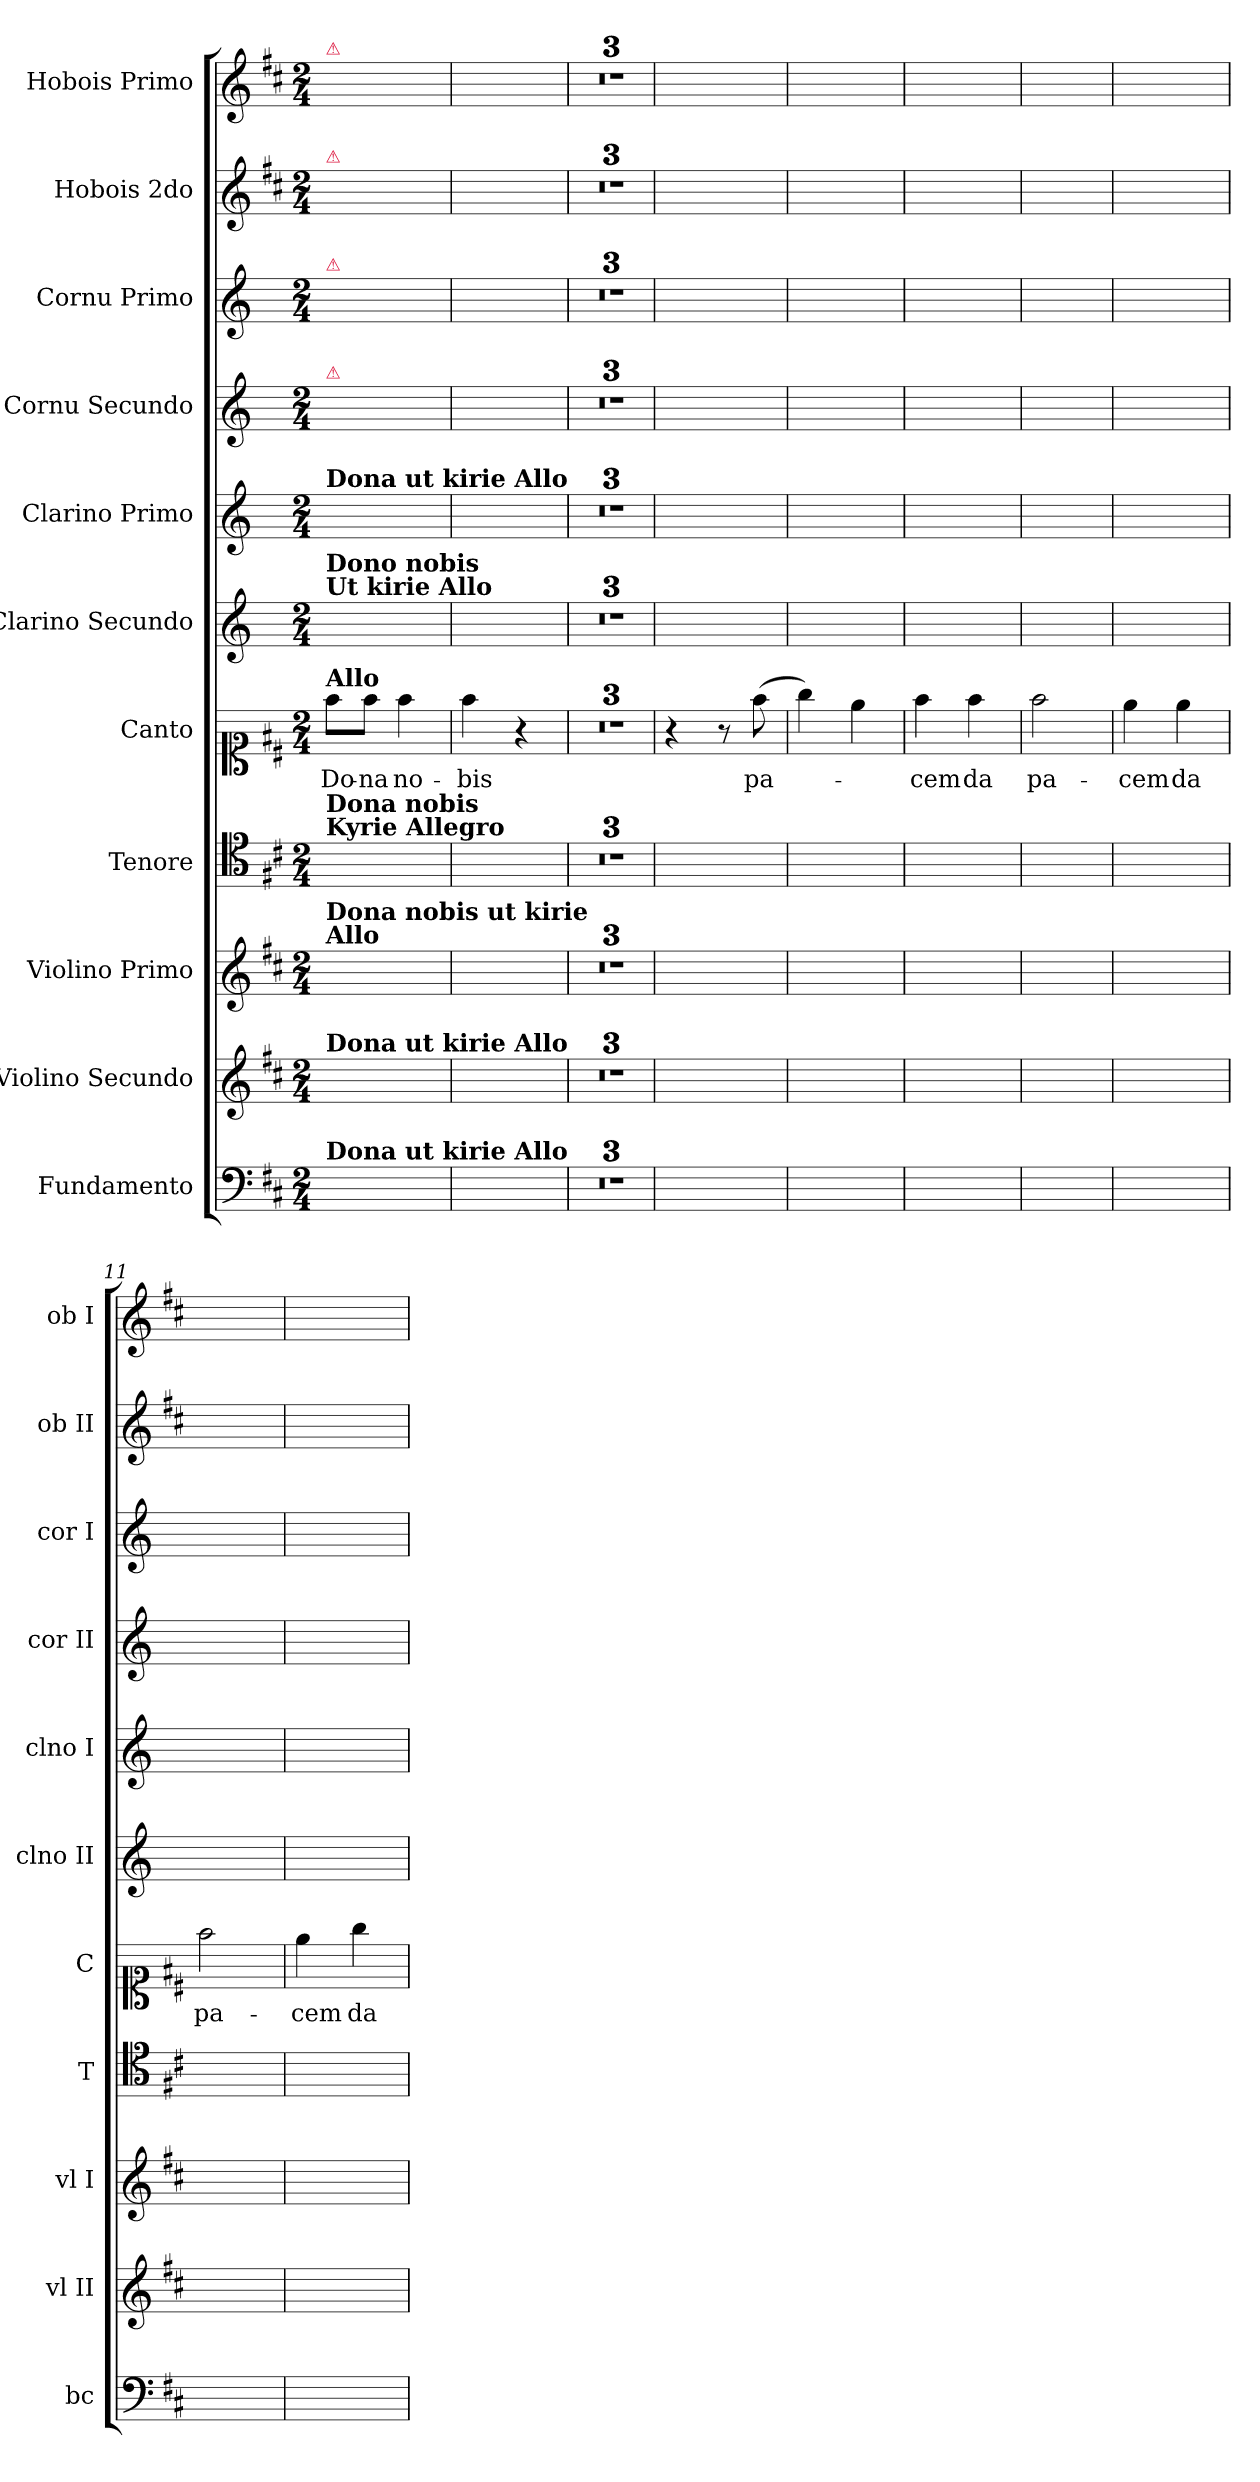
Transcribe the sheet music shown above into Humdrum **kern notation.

**kern	**kern	**kern	**kern	**kern	**text	**kern	**kern	**kern	**kern	**kern	**kern
*part11	*part10	*part9	*part8	*part7	*part7	*part6	*part5	*part4	*part3	*part2	*part1
*staff11	*staff10	*staff9	*staff8	*staff7	*staff7	*staff6	*staff5	*staff4	*staff3	*staff2	*staff1
*I"Fundamento	*I"Violino Secundo	*I"Violino Primo	*I"Tenore	*I"Canto	*	*I"Clarino Secundo	*I"Clarino Primo	*I"Cornu Secundo	*I"Cornu Primo	*I"Hobois 2do	*I"Hobois Primo
*I'bc	*I'vl II	*I'vl I	*I'T	*I'C	*	*I'clno II	*I'clno I	*I'cor II	*I'cor I	*I'ob II	*I'ob I
*clefF4	*clefG2	*clefG2	*clefC4	*clefC1	*	*clefG2	*clefG2	*clefG2	*clefG2	*clefG2	*clefG2
*	*	*	*	*	*	*ITrd-1c-2	*ITrd-1c-2	*ITrd6c10	*ITrd6c10	*	*
*k[f#c#]	*k[f#c#]	*k[f#c#]	*k[f#c#]	*k[f#c#]	*	*k[f#c#]	*k[f#c#]	*k[f#c#]	*k[f#c#]	*k[f#c#]	*k[f#c#]
*M2/4	*M2/4	*M2/4	*M2/4	*M2/4	*	*M2/4	*M2/4	*M2/4	*M2/4	*M2/4	*M2/4
=1	=1	=1	=1	=1	=1	=1	=1	=1	=1	=1	=1
!	!	!	!	!	!	!	!	!	!	!	!LO:TX:a:color=crimson:t=⚠
!	!	!	!	!	!	!	!	!	!	!LO:TX:a:color=crimson:t=⚠	!
!	!	!	!	!	!	!	!	!	!LO:TX:a:color=crimson:t=⚠	!	!
!	!	!	!	!	!	!	!	!LO:TX:a:color=crimson:t=⚠	!	!	!
!	!	!	!	!	!	!	!LO:TX:a:B:t=Dona ut kirie Allo	!	!	!	!
!	!	!	!	!	!	!LO:TX:a:B:t=Dono nobis\nUt kirie Allo	!	!	!	!	!
!	!	!	!	!LO:TX:a:B:t=Allo	!	!	!	!	!	!	!
!	!	!	!LO:TX:a:B:t=Dona nobis\nKyrie Allegro	!	!	!	!	!	!	!	!
!	!	!LO:TX:a:B:t=Dona nobis ut kirie\nAllo	!	!	!	!	!	!	!	!	!
!	!LO:TX:a:B:t=Dona ut kirie Allo	!	!	!	!	!	!	!	!	!	!
!LO:TX:a:B:t=Dona ut kirie Allo	!	!	!	!	!	!	!	!	!	!	!
2ryy	2ryy	2ryy	2ryy	8ff#\L	Do-	2ryy	2ryy	2ryy	2ryy	2ryy	2ryy
.	.	.	.	8ff#\J	-na	.	.	.	.	.	.
.	.	.	.	4ff#\	no-	.	.	.	.	.	.
=2	=2	=2	=2	=2	=2	=2	=2	=2	=2	=2	=2
2ryy	2ryy	2ryy	2ryy	4ff#\	-bis	2ryy	2ryy	2ryy	2ryy	2ryy	2ryy
.	.	.	.	4r	.	.	.	.	.	.	.
=3	=3	=3	=3	=3	=3	=3	=3	=3	=3	=3	=3
2ryy	2ryy	2ryy	2ryy	2r	.	2ryy	2ryy	2ryy	2ryy	2ryy	2ryy
=4	=4	=4	=4	=4	=4	=4	=4	=4	=4	=4	=4
2ryy	2ryy	2ryy	2ryy	2r	.	2ryy	2ryy	2ryy	2ryy	2ryy	2ryy
=5	=5	=5	=5	=5	=5	=5	=5	=5	=5	=5	=5
2ryy	2ryy	2ryy	2ryy	2r	.	2ryy	2ryy	2ryy	2ryy	2ryy	2ryy
=6	=6	=6	=6	=6	=6	=6	=6	=6	=6	=6	=6
2ryy	2ryy	2ryy	2ryy	4r	.	2ryy	2ryy	2ryy	2ryy	2ryy	2ryy
.	.	.	.	8r	.	.	.	.	.	.	.
.	.	.	.	(8ff#\	pa-	.	.	.	.	.	.
=7	=7	=7	=7	=7	=7	=7	=7	=7	=7	=7	=7
2ryy	2ryy	2ryy	2ryy	4gg\)	.	2ryy	2ryy	2ryy	2ryy	2ryy	2ryy
.	.	.	.	4ee\	.	.	.	.	.	.	.
=8	=8	=8	=8	=8	=8	=8	=8	=8	=8	=8	=8
2ryy	2ryy	2ryy	2ryy	4ff#\	-cem	2ryy	2ryy	2ryy	2ryy	2ryy	2ryy
.	.	.	.	4ff#\	da	.	.	.	.	.	.
=9	=9	=9	=9	=9	=9	=9	=9	=9	=9	=9	=9
2ryy	2ryy	2ryy	2ryy	2ff#\	pa-	2ryy	2ryy	2ryy	2ryy	2ryy	2ryy
=10	=10	=10	=10	=10	=10	=10	=10	=10	=10	=10	=10
2ryy	2ryy	2ryy	2ryy	4ee\	-cem	2ryy	2ryy	2ryy	2ryy	2ryy	2ryy
.	.	.	.	4ee\	da	.	.	.	.	.	.
=11	=11	=11	=11	=11	=11	=11	=11	=11	=11	=11	=11
2ryy	2ryy	2ryy	2ryy	2ff#\	pa-	2ryy	2ryy	2ryy	2ryy	2ryy	2ryy
=12	=12	=12	=12	=12	=12	=12	=12	=12	=12	=12	=12
2ryy	2ryy	2ryy	2ryy	4ee\	-cem	2ryy	2ryy	2ryy	2ryy	2ryy	2ryy
.	.	.	.	4gg\	da	.	.	.	.	.	.
=	=	=	=	=	=	=	=	=	=	=	=
*-	*-	*-	*-	*-	*-	*-	*-	*-	*-	*-	*-
